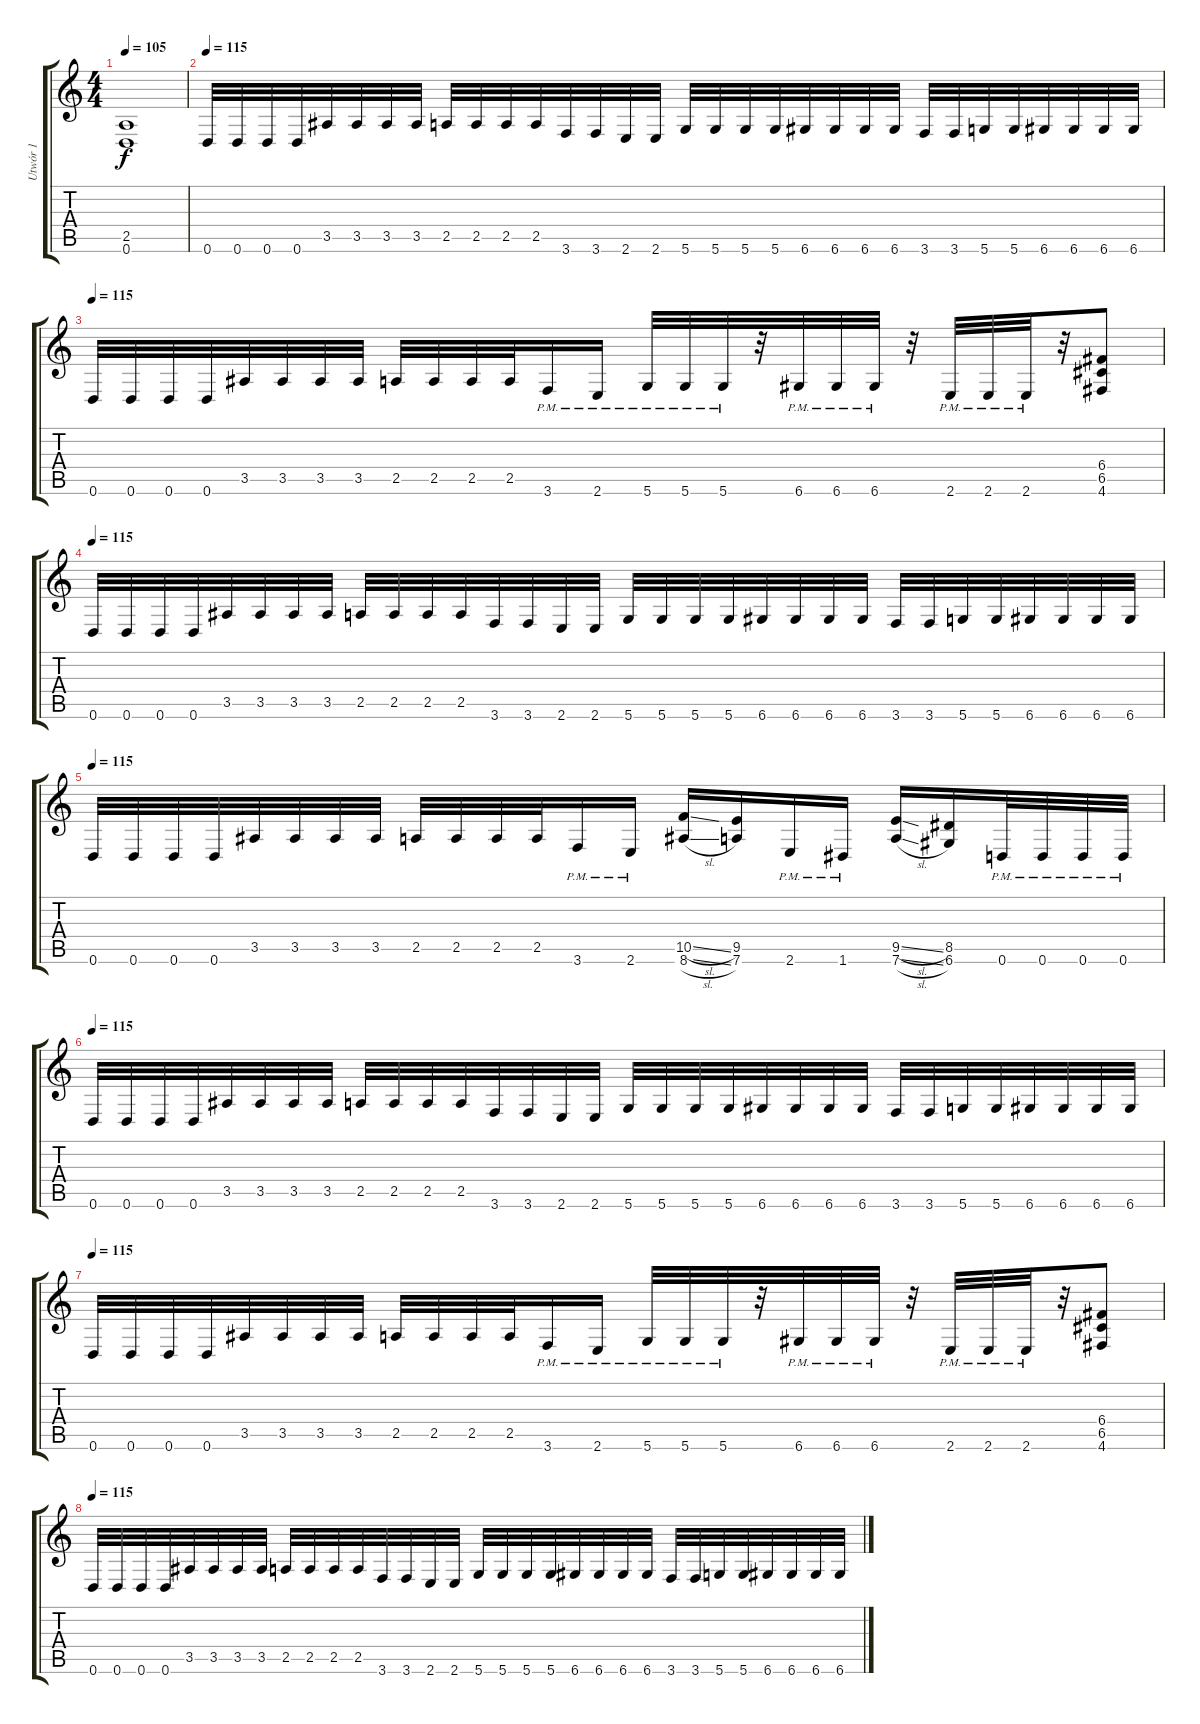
\track ("Utwór 1" "Utwór 1") {instrument distortionguitar}
\staff {score tabs}
\tuning (D4 A3 F3 C3 G2 D2) {hide}
\ts (4 4)
\tempo 105
\clef g2
\ks c
(2.5{t} 0.6{t}).1{dy f} |
\tempo 115
0.6.32 0.6.32 0.6.32 0.6.32 3.5.32 3.5.32 3.5.32 3.5.32 2.5.32 2.5.32 2.5.32 2.5.32 3.6.32 3.6.32 2.6.32 2.6.32 5.6.32 5.6.32 5.6.32 5.6.32 6.6.32 6.6.32 6.6.32 6.6.32 3.6.32 3.6.32 5.6.32 5.6.32 6.6.32 6.6.32 6.6.32 6.6.32 |
\tempo 115
0.6.32 0.6.32 0.6.32 0.6.32 3.5.32 3.5.32 3.5.32 3.5.32 2.5.32 2.5.32 2.5.32 2.5.32 3.6{pm}.16 2.6{pm}.16 5.6{pm}.32 5.6{pm}.32 5.6{pm}.32 r.32 6.6{pm}.32 6.6{pm}.32 6.6{pm}.32 r.32 2.6{pm}.32 2.6{pm}.32 2.6{pm}.32 r.32 (6.4 6.5 4.6).8 |
\tempo 115
0.6.32 0.6.32 0.6.32 0.6.32 3.5.32 3.5.32 3.5.32 3.5.32 2.5.32 2.5.32 2.5.32 2.5.32 3.6.32 3.6.32 2.6.32 2.6.32 5.6.32 5.6.32 5.6.32 5.6.32 6.6.32 6.6.32 6.6.32 6.6.32 3.6.32 3.6.32 5.6.32 5.6.32 6.6.32 6.6.32 6.6.32 6.6.32 |
\tempo 115
0.6.32 0.6.32 0.6.32 0.6.32 3.5.32 3.5.32 3.5.32 3.5.32 2.5.32 2.5.32 2.5.32 2.5.32 3.6{pm}.16 2.6{pm}.16 (10.5{sl} 8.6{sl}).16 (9.5 7.6).16 2.6{pm}.16 1.6{pm}.16 (9.5{sl} 7.6{sl}).16 (8.5 6.6).16 0.6{pm}.32 0.6{pm}.32 0.6{pm}.32 0.6{pm}.32 |
\tempo 115
0.6.32 0.6.32 0.6.32 0.6.32 3.5.32 3.5.32 3.5.32 3.5.32 2.5.32 2.5.32 2.5.32 2.5.32 3.6.32 3.6.32 2.6.32 2.6.32 5.6.32 5.6.32 5.6.32 5.6.32 6.6.32 6.6.32 6.6.32 6.6.32 3.6.32 3.6.32 5.6.32 5.6.32 6.6.32 6.6.32 6.6.32 6.6.32 |
\tempo 115
0.6.32 0.6.32 0.6.32 0.6.32 3.5.32 3.5.32 3.5.32 3.5.32 2.5.32 2.5.32 2.5.32 2.5.32 3.6{pm}.16 2.6{pm}.16 5.6{pm}.32 5.6{pm}.32 5.6{pm}.32 r.32 6.6{pm}.32 6.6{pm}.32 6.6{pm}.32 r.32 2.6{pm}.32 2.6{pm}.32 2.6{pm}.32 r.32 (6.4 6.5 4.6).8 |
\tempo 115
0.6.32 0.6.32 0.6.32 0.6.32 3.5.32 3.5.32 3.5.32 3.5.32 2.5.32 2.5.32 2.5.32 2.5.32 3.6.32 3.6.32 2.6.32 2.6.32 5.6.32 5.6.32 5.6.32 5.6.32 6.6.32 6.6.32 6.6.32 6.6.32 3.6.32 3.6.32 5.6.32 5.6.32 6.6.32 6.6.32 6.6.32 6.6.32
